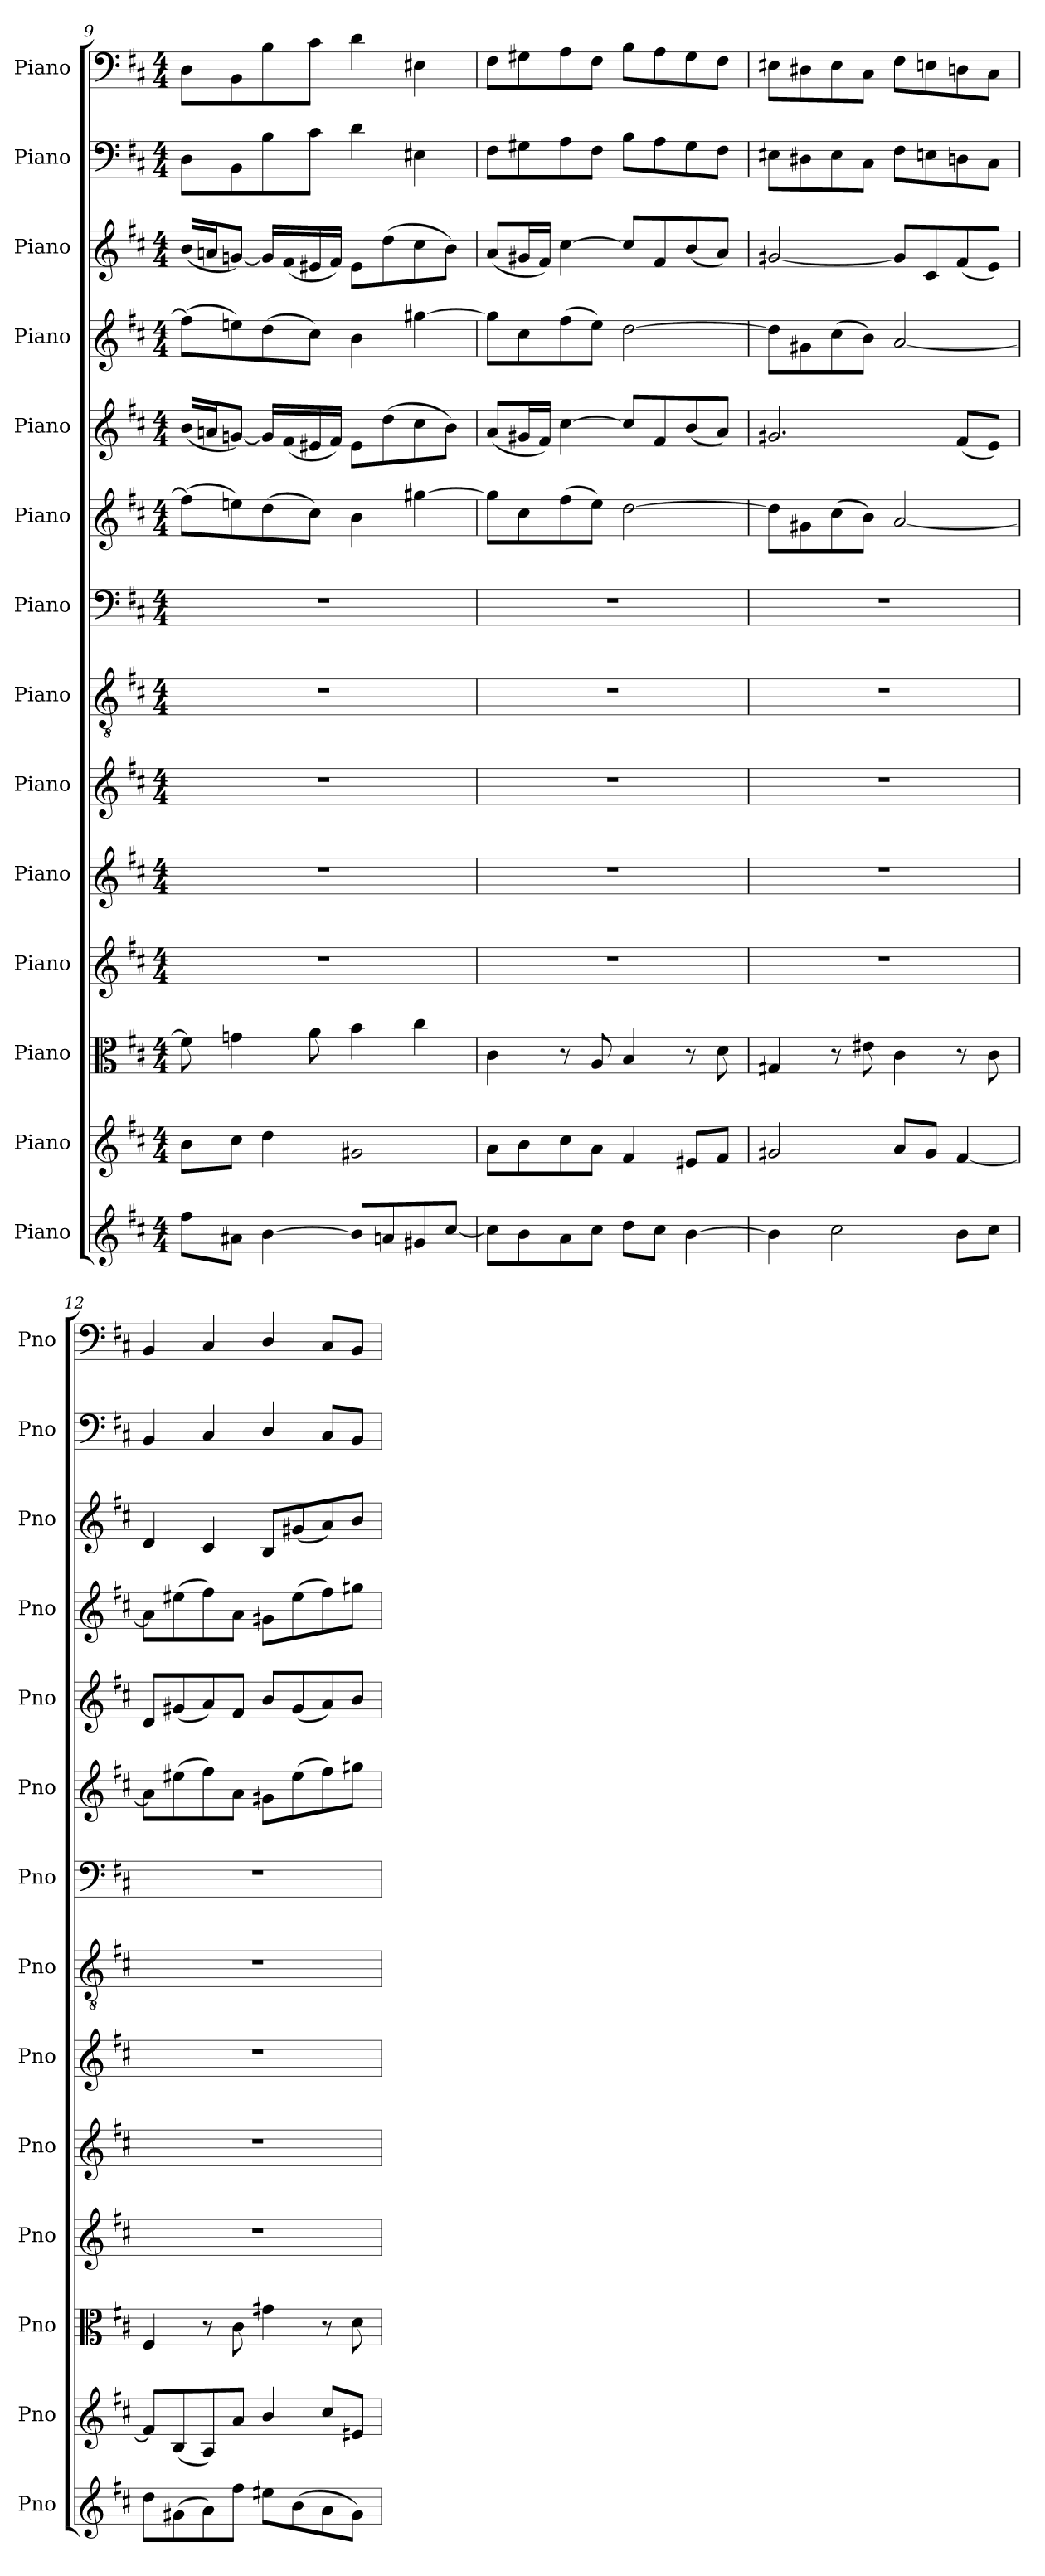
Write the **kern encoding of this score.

**kern	**kern	**kern	**kern	**kern	**kern	**kern	**kern	**kern	**kern	**kern	**kern	**kern	**kern
*part14	*part13	*part12	*part11	*part10	*part9	*part8	*part7	*part6	*part5	*part4	*part3	*part2	*part1
*staff14	*staff13	*staff12	*staff11	*staff10	*staff9	*staff8	*staff7	*staff6	*staff5	*staff4	*staff3	*staff2	*staff1
*I"Piano	*I"Piano	*I"Piano	*I"Piano	*I"Piano	*I"Piano	*I"Piano	*I"Piano	*I"Piano	*I"Piano	*I"Piano	*I"Piano	*I"Piano	*I"Piano
*I'Pno	*I'Pno	*I'Pno	*I'Pno	*I'Pno	*I'Pno	*I'Pno	*I'Pno	*I'Pno	*I'Pno	*I'Pno	*I'Pno	*I'Pno	*I'Pno
*clefG2	*clefG2	*clefC3	*clefG2	*clefG2	*clefG2	*clefGv2	*clefF4	*clefG2	*clefG2	*clefG2	*clefG2	*clefF4	*clefF4
*k[f#c#]	*k[f#c#]	*k[f#c#]	*k[f#c#]	*k[f#c#]	*k[f#c#]	*k[f#c#]	*k[f#c#]	*k[f#c#]	*k[f#c#]	*k[f#c#]	*k[f#c#]	*k[f#c#]	*k[f#c#]
*b:	*b:	*b:	*b:	*b:	*b:	*b:	*b:	*b:	*b:	*b:	*b:	*b:	*b:
*M4/4	*M4/4	*M4/4	*M4/4	*M4/4	*M4/4	*M4/4	*M4/4	*M4/4	*M4/4	*M4/4	*M4/4	*M4/4	*M4/4
=9	=9	=9	=9	=9	=9	=9	=9	=9	=9	=9	=9	=9	=9
8ff#\L	8b\L	8f#\]	1r	1r	1r	1r	1r	(>8ff#\L]	(<16b/LL	(>8ff#\L]	(<16b/LL	8D\L	8D\L
.	.	.	.	.	.	.	.	.	16an/J	.	16an/J	.	.
8a#X\J	8cc#\J	4gn\	.	.	.	.	.	8een\)	[8gn/J)	8een\)	[8gn/J)	8BB\	8BB\
[4b\	4dd\	.	.	.	.	.	.	(>8dd\	16g/LL]	(>8dd\	16g/LL]	8B\	8B\
.	.	.	.	.	.	.	.	.	(<16f#/	.	(<16f#/	.	.
.	.	8a\	.	.	.	.	.	8cc#\J)	16e#X/	8cc#\J)	16e#X/	8c#\J	8c#\J
.	.	.	.	.	.	.	.	.	16f#/JJ)	.	16f#/JJ)	.	.
8b/L]	2g#X/	4b\	.	.	.	.	.	4b\	8e#\L	4b\	8e#\L	4d\	4d\
8an/	.	.	.	.	.	.	.	.	(>8dd\	.	(>8dd\	.	.
8g#X/	.	4cc#\	.	.	.	.	.	[4gg#X\	8cc#\	[4gg#X\	8cc#\	4E#X\	4E#X\
[8cc#/J	.	.	.	.	.	.	.	.	8b\J)	.	8b\J)	.	.
=10	=10	=10	=10	=10	=10	=10	=10	=10	=10	=10	=10	=10	=10
8cc#\L]	8a\L	4c#\	1r	1r	1r	1r	1r	8gg#\L]	(<8a/L	8gg#\L]	(<8a/L	8F#\L	8F#\L
8b\	8b\	.	.	.	.	.	.	8cc#\	16g#X/L	8cc#\	16g#X/L	8G#X\	8G#X\
.	.	.	.	.	.	.	.	.	16f#/JJ)	.	16f#/JJ)	.	.
8a\	8cc#\	8r	.	.	.	.	.	(>8ff#\	[4cc#\	(>8ff#\	[4cc#\	8A\	8A\
8cc#\J	8a\J	8A/	.	.	.	.	.	8ee\J)	.	8ee\J)	.	8F#\J	8F#\J
8dd\L	4f#/	4B/	.	.	.	.	.	[2dd\	8cc#/L]	[2dd\	8cc#/L]	8B\L	8B\L
8cc#\J	.	.	.	.	.	.	.	.	8f#/	.	8f#/	8A\	8A\
[4b\	8e#X/L	8r	.	.	.	.	.	.	(<8b/	.	(<8b/	8G#\	8G#\
.	8f#/J	8d\	.	.	.	.	.	.	8a/J)	.	8a/J)	8F#\J	8F#\J
=11	=11	=11	=11	=11	=11	=11	=11	=11	=11	=11	=11	=11	=11
4b\]	2g#X/	4G#X/	1r	1r	1r	1r	1r	8dd\L]	2.g#X/	8dd\L]	[2g#X/	8E#X\L	8E#X\L
.	.	.	.	.	.	.	.	8g#X\	.	8g#X\	.	8D#X\	8D#X\
2cc#\	.	8r	.	.	.	.	.	(>8cc#\	.	(>8cc#\	.	8E#\	8E#\
.	.	8e#X\	.	.	.	.	.	8b\J)	.	8b\J)	.	8C#\J	8C#\J
.	8a/L	4c#\	.	.	.	.	.	[2a/	.	[2a/	8g#/L]	8F#\L	8F#\L
.	8g#/J	.	.	.	.	.	.	.	.	.	8c#/	8En\	8En\
8b\L	[4f#/	8r	.	.	.	.	.	.	(<8f#/L	.	(<8f#/	8Dn\	8Dn\
8cc#\J	.	8c#\	.	.	.	.	.	.	8e/J)	.	8e/J)	8C#\J	8C#\J
=12	=12	=12	=12	=12	=12	=12	=12	=12	=12	=12	=12	=12	=12
8dd\L	8f#/L]	4F#/	1r	1r	1r	1r	1r	8a\L]	8d/L	8a\L]	4d/	4BB/	4BB/
(>8g#X\	(<8B/	.	.	.	.	.	.	(>8ee#X\	(<8g#X/	(>8ee#X\	.	.	.
8a\)	8A/)	8r	.	.	.	.	.	8ff#\)	8a/)	8ff#\)	4c#/	4C#/	4C#/
8ff#\J	8a/J	8c#\	.	.	.	.	.	8a\J	8f#/J	8a\J	.	.	.
8ee#X\L	4b/	4g#X\	.	.	.	.	.	8g#X\L	8b/L	8g#X\L	8B/L	4D/	4D/
(>8b\	.	.	.	.	.	.	.	(>8ee#\	(<8g#/	(>8ee#\	(<8g#X/	.	.
8a\	8cc#/L	8r	.	.	.	.	.	8ff#\)	8a/)	8ff#\)	8a/)	8C#/L	8C#/L
8g#\J)	8e#X/J	8d\	.	.	.	.	.	8gg#X\J	8b/J	8gg#X\J	8b/J	8BB/J	8BB/J
=	=	=	=	=	=	=	=	=	=	=	=	=	=
*-	*-	*-	*-	*-	*-	*-	*-	*-	*-	*-	*-	*-	*-
